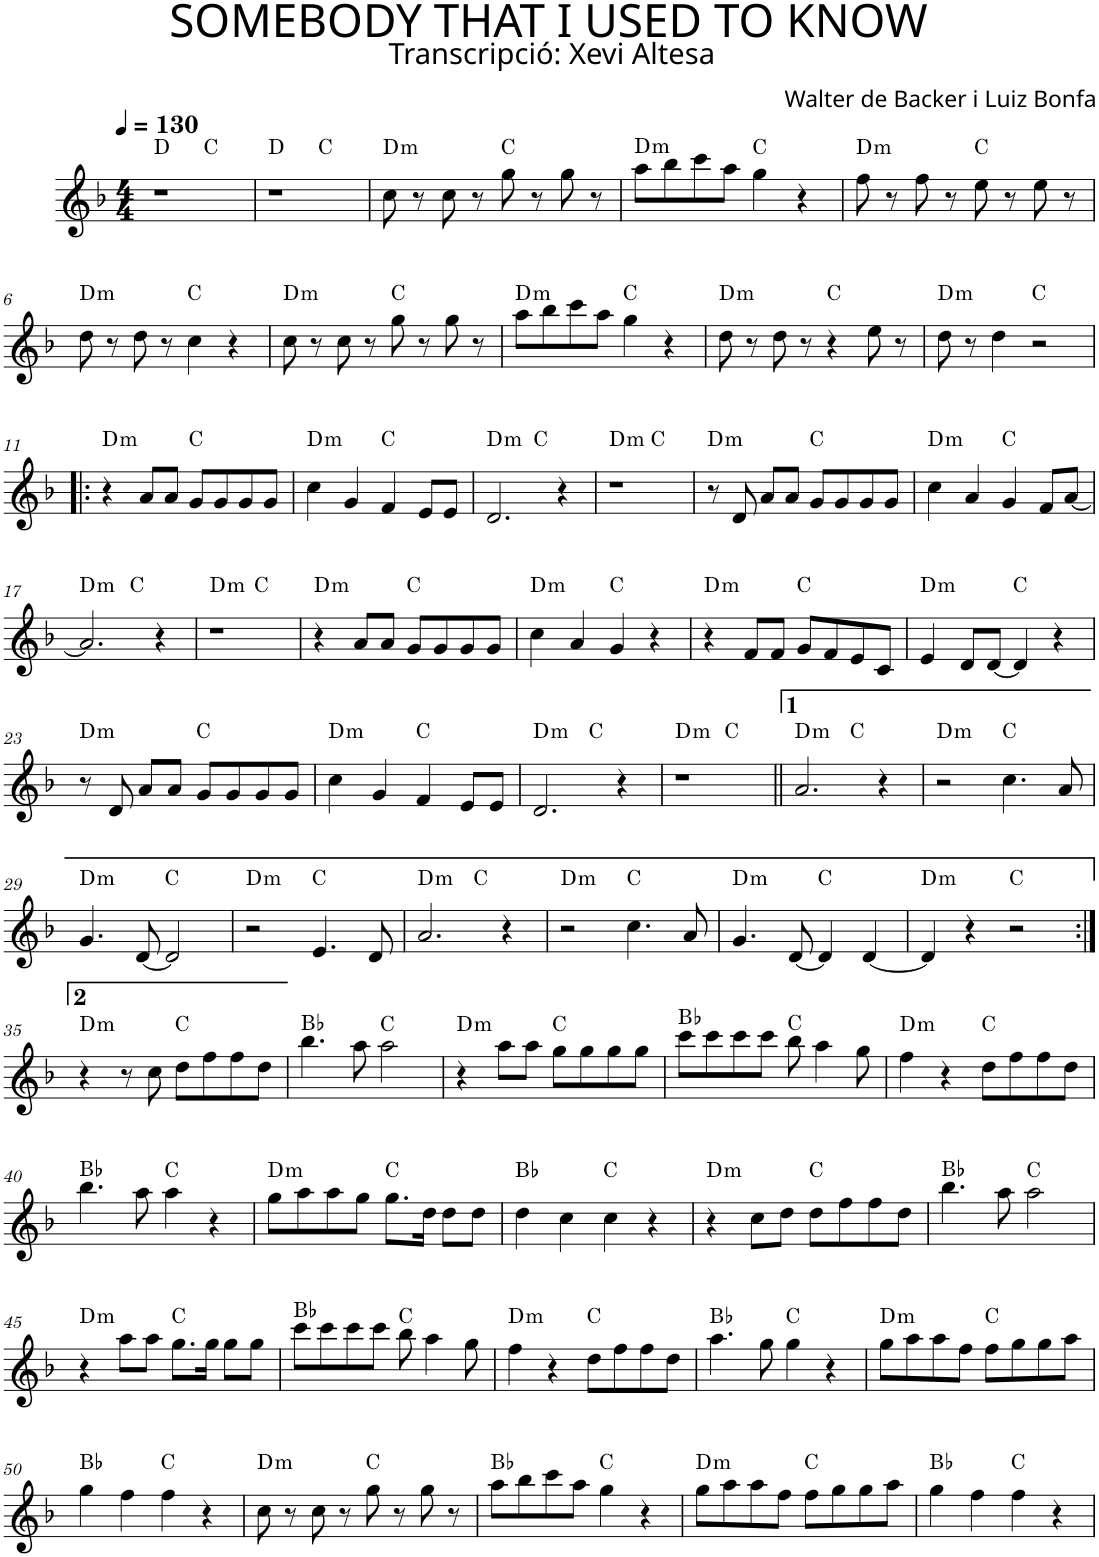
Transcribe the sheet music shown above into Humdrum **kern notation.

**kern	**harte
*part1	*part1
*staff1	*
*I"P1	*
*clefG2	*
*k[b-]	*
*d:	*
*M4/4	*
*MM130	*
=1	=1
*^	*
1r	2ryy	D:maj
.	2ryy	C:maj
=2	=2	=2
1r	2ryy	D:maj
.	2ryy	C:maj
=3	=3	=3
!	!	!LO:H:kt=m
*v	*v	*
8cc\	D:min
8r	.
8cc\	.
8r	.
8gg\	C:maj
8r	.
8gg\	.
8r	.
=4	=4
!	!LO:H:kt=m
8aa\L	D:min
8bb-\	.
8ccc\	.
8aa\J	.
4gg\	C:maj
4r	.
=5	=5
!	!LO:H:kt=m
8ff\	D:min
8r	.
8ff\	.
8r	.
8ee\	C:maj
8r	.
8ee\	.
8r	.
!!LO:LB:g=z
=6	=6
!	!LO:H:kt=m
8dd\	D:min
8r	.
8dd\	.
8r	.
4cc\	C:maj
4r	.
=7	=7
!	!LO:H:kt=m
8cc\	D:min
8r	.
8cc\	.
8r	.
8gg\	C:maj
8r	.
8gg\	.
8r	.
=8	=8
!	!LO:H:kt=m
8aa\L	D:min
8bb-\	.
8ccc\	.
8aa\J	.
4gg\	C:maj
4r	.
=9	=9
!	!LO:H:kt=m
8dd\	D:min
8r	.
8dd\	.
8r	.
4r	C:maj
8ee\	.
8r	.
=10	=10
!	!LO:H:kt=m
8dd\	D:min
8r	.
4dd\	.
2r	C:maj
!!LO:LB:g=z
=11!|:	=11!|:
!	!LO:H:kt=m
4r	D:min
8a/L	.
8a/J	.
8g/L	C:maj
8g/	.
8g/	.
8g/J	.
=12	=12
!	!LO:H:kt=m
4cc\	D:min
4g/	.
4f/	C:maj
8e/L	.
8e/J	.
=13	=13
!	!LO:H:kt=m
*^	*
2.d/	2ryy	D:min
.	2ryy	C:maj
4r	.	.
=14	=14	=14
!	!	!LO:H:kt=m
1r	2ryy	D:min
.	2ryy	C:maj
=15	=15	=15
!	!	!LO:H:kt=m
*v	*v	*
8r	D:min
8d/	.
8a/L	.
8a/J	.
8g/L	C:maj
8g/	.
8g/	.
8g/J	.
=16	=16
!	!LO:H:kt=m
4cc\	D:min
4a/	.
4g/	C:maj
8f/L	.
[<8a/J	.
!!LO:LB:g=z
=17	=17
!	!LO:H:kt=m
*^	*
2.a/]	2ryy	D:min
.	2ryy	C:maj
4r	.	.
=18	=18	=18
!	!	!LO:H:kt=m
1r	2ryy	D:min
.	2ryy	C:maj
=19	=19	=19
!	!	!LO:H:kt=m
*v	*v	*
4r	D:min
8a/L	.
8a/J	.
8g/L	C:maj
8g/	.
8g/	.
8g/J	.
=20	=20
!	!LO:H:kt=m
4cc\	D:min
4a/	.
4g/	C:maj
4r	.
=21	=21
!	!LO:H:kt=m
4r	D:min
8f/L	.
8f/J	.
8g/L	C:maj
8f/	.
8e/	.
8c/J	.
=22	=22
!	!LO:H:kt=m
4e/	D:min
8d/L	.
[<8d/J	.
4d/]	C:maj
4r	.
!!LO:LB:g=z
=23	=23
!	!LO:H:kt=m
8r	D:min
8d/	.
8a/L	.
8a/J	.
8g/L	C:maj
8g/	.
8g/	.
8g/J	.
=24	=24
!	!LO:H:kt=m
4cc\	D:min
4g/	.
4f/	C:maj
8e/L	.
8e/J	.
=25	=25
!	!LO:H:kt=m
*^	*
2.d/	2ryy	D:min
.	2ryy	C:maj
4r	.	.
=26	=26	=26
!	!	!LO:H:kt=m
1r	2ryy	D:min
.	2ryy	C:maj
=27||	=27||	=27||
!	!	!LO:H:kt=m
2.a/	2ryy	D:min
.	2ryy	C:maj
4r	.	.
=28	=28	=28
!	!	!LO:H:kt=m
*v	*v	*
2r	D:min
4.cc\	C:maj
8a/	.
!!LO:LB:g=z
=29	=29
!	!LO:H:kt=m
4.g/	D:min
[<8d/	.
2d/]	C:maj
=30	=30
!	!LO:H:kt=m
2r	D:min
4.e/	C:maj
8d/	.
=31	=31
!	!LO:H:kt=m
*^	*
2.a/	2ryy	D:min
.	2ryy	C:maj
4r	.	.
=32	=32	=32
!	!	!LO:H:kt=m
*v	*v	*
2r	D:min
4.cc\	C:maj
8a/	.
=33	=33
!	!LO:H:kt=m
4.g/	D:min
[<8d/	.
4d/]	C:maj
[<4d/	.
=34	=34
!	!LO:H:kt=m
4d/]	D:min
4r	.
2r	C:maj
!!LO:LB:g=z
=35:|!	=35:|!
!	!LO:H:kt=m
4r	D:min
8r	.
8cc\	.
8dd\L	C:maj
8ff\	.
8ff\	.
8dd\J	.
=36	=36
4.bb-\	Bb:maj
8aa\	.
2aa\	C:maj
=37	=37
!	!LO:H:kt=m
4r	D:min
8aa\L	.
8aa\J	.
8gg\L	C:maj
8gg\	.
8gg\	.
8gg\J	.
=38	=38
8ccc\L	Bb:maj
8ccc\	.
8ccc\	.
8ccc\J	.
8bb-\	C:maj
4aa\	.
8gg\	.
=39	=39
!	!LO:H:kt=m
4ff\	D:min
4r	.
8dd\L	C:maj
8ff\	.
8ff\	.
8dd\J	.
!!LO:LB:g=z
=40	=40
4.bb-\	Bb:maj
8aa\	.
4aa\	C:maj
4r	.
=41	=41
!	!LO:H:kt=m
8gg\L	D:min
8aa\	.
8aa\	.
8gg\J	.
8.gg\L	C:maj
16dd\Jk	.
8dd\L	.
8dd\J	.
=42	=42
4dd\	Bb:maj
4cc\	.
4cc\	C:maj
4r	.
=43	=43
!	!LO:H:kt=m
4r	D:min
8cc\L	.
8dd\J	.
8dd\L	C:maj
8ff\	.
8ff\	.
8dd\J	.
=44	=44
4.bb-\	Bb:maj
8aa\	.
2aa\	C:maj
!!LO:LB:g=z
=45	=45
!	!LO:H:kt=m
4r	D:min
8aa\L	.
8aa\J	.
8.gg\L	C:maj
16gg\Jk	.
8gg\L	.
8gg\J	.
=46	=46
8ccc\L	Bb:maj
8ccc\	.
8ccc\	.
8ccc\J	.
8bb-\	C:maj
4aa\	.
8gg\	.
=47	=47
!	!LO:H:kt=m
4ff\	D:min
4r	.
8dd\L	C:maj
8ff\	.
8ff\	.
8dd\J	.
=48	=48
4.aa\	Bb:maj
8gg\	.
4gg\	C:maj
4r	.
=49	=49
!	!LO:H:kt=m
8gg\L	D:min
8aa\	.
8aa\	.
8ff\J	.
8ff\L	C:maj
8gg\	.
8gg\	.
8aa\J	.
!!LO:LB:g=z
=50	=50
4gg\	Bb:maj
4ff\	.
4ff\	C:maj
4r	.
=51	=51
!	!LO:H:kt=m
8cc\	D:min
8r	.
8cc\	.
8r	.
8gg\	C:maj
8r	.
8gg\	.
8r	.
=52	=52
8aa\L	Bb:maj
8bb-\	.
8ccc\	.
8aa\J	.
4gg\	C:maj
4r	.
=53	=53
!	!LO:H:kt=m
8gg\L	D:min
8aa\	.
8aa\	.
8ff\J	.
8ff\L	C:maj
8gg\	.
8gg\	.
8aa\J	.
=54	=54
4gg\	Bb:maj
4ff\	.
4ff\	C:maj
4r	.
=	=
*-	*-
